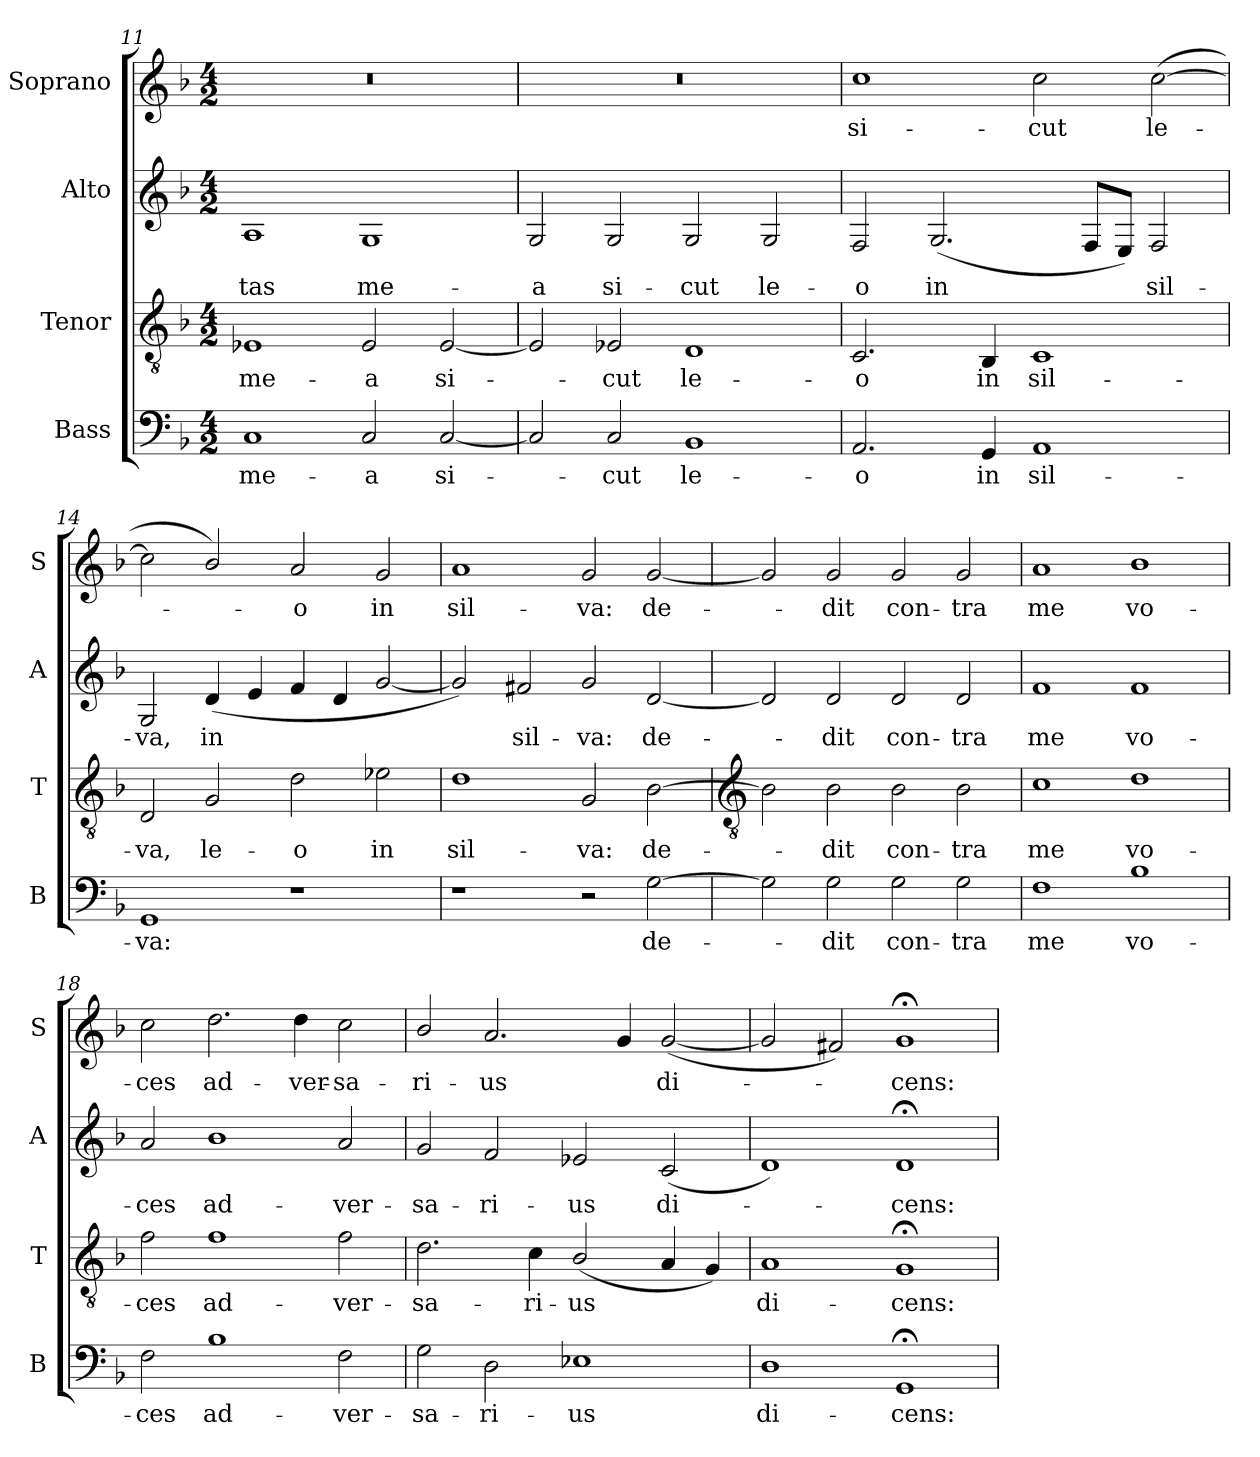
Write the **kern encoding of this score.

**kern	**text	**kern	**text	**kern	**text	**kern	**text
*part4	*part4	*part3	*part3	*part2	*part2	*part1	*part1
*staff4	*staff4	*staff3	*staff3	*staff2	*staff2	*staff1	*staff1
*I"Bass	*	*I"Tenor	*	*I"Alto	*	*I"Soprano	*
*I'B	*	*I'T	*	*I'A	*	*I'S	*
!!LO:LB:g=z
*clefF4	*	*clefGv2	*	*clefG2	*	*clefG2	*
*k[b-]	*	*k[b-]	*	*k[b-]	*	*k[b-]	*
*F:	*	*F:	*	*F:	*	*F:	*
*M4/2	*	*M4/2	*	*M4/2	*	*M4/2	*
=11	=11	=11	=11	=11	=11	=11	=11
!	!LO:LY:b	!	!LO:LY:b	!	!LO:LY:b	!	!
1C	me-	1E-X	me-	1A	-tas	0r	.
!	!LO:LY:b	!	!LO:LY:b	!	!LO:LY:b	!	!
2C	-a	2E-	-a	1G	me-	.	.
!	!LO:LY:b	!	!LO:LY:b	!	!	!	!
[2C	si-	[2E-	si-	.	.	.	.
=12	=12	=12	=12	=12	=12	=12	=12
!	!	!	!	!	!LO:LY:b	!	!
2C]	.	2E-]	.	2G	-a	0r	.
!	!LO:LY:b	!	!LO:LY:b	!	!LO:LY:b	!	!
2C	cut	2E-	cut	2G	si-	.	.
!	!LO:LY:b	!	!LO:LY:b	!	!LO:LY:b	!	!
1BB-	le-	1D	le-	2G	-cut	.	.
!	!	!	!	!	!LO:LY:b	!	!
.	.	.	.	2G	le-	.	.
=13	=13	=13	=13	=13	=13	=13	=13
!	!LO:LY:b	!	!LO:LY:b	!	!LO:LY:b	!	!LO:LY:b
2.AA	-o	2.C	-o	2F	-o	1cc	si-
!	!	!	!	!	!LO:LY:b	!	!
.	.	.	.	(<2.G	in	.	.
!	!LO:LY:b	!	!LO:LY:b	!	!	!	!
4GG	in	4BB-	in	.	.	.	.
!	!LO:LY:b	!	!LO:LY:b	!	!	!	!LO:LY:b
1AA	sil-	1C	sil-	.	.	2cc	-cut
.	.	.	.	8FL	.	.	.
.	.	.	.	8EJ)	.	.	.
!	!	!	!	!	!LO:LY:b	!	!LO:LY:b
.	.	.	.	2F	sil-	(>[2cc	le-
=14	=14	=14	=14	=14	=14	=14	=14
!	!LO:LY:b	!	!LO:LY:b	!	!LO:LY:b	!	!
1GG	-va:	2D	-va,	2G	-va,	2cc]	.
!	!	!	!LO:LY:b	!	!LO:LY:b	!	!
.	.	2G	le-	(<4d	in	2b-/)	.
.	.	.	.	4e	.	.	.
!	!	!	!LO:LY:b	!	!	!	!LO:LY:b
1r	.	2d	-o	4f	.	2a	o
.	.	.	.	4d	.	.	.
!	!	!	!LO:LY:b	!	!	!	!LO:LY:b
.	.	2e-X	in	[2g	.	2g	in
=15	=15	=15	=15	=15	=15	=15	=15
!	!	!	!LO:LY:b	!	!	!	!LO:LY:b
1r	.	1d	sil-	2g])	.	1a	sil-
!	!	!	!	!	!LO:LY:b	!	!
.	.	.	.	2f#	sil-	.	.
!	!	!	!LO:LY:b	!	!LO:LY:b	!	!LO:LY:b
2r	.	2G	-va:	2g	-va:	2g	-va:
!	!LO:LY:b	!	!LO:LY:b	!	!LO:LY:b	!	!LO:LY:b
[2G	de-	[2B-	de-	[2d	de-	[2g	de-
!!LO:LB:g=z
=16	=16	=16	=16	=16	=16	=16	=16
*	*	*clefGv2	*	*	*	*	*
2G]	.	2B-]	.	2d]	.	2g]	.
!	!LO:LY:b	!	!LO:LY:b	!	!LO:LY:b	!	!LO:LY:b
2G	-dit	2B-	dit	2d	dit	2g	dit
!	!LO:LY:b	!	!LO:LY:b	!	!LO:LY:b	!	!LO:LY:b
2G	con-	2B-	con-	2d	con-	2g	con-
!	!LO:LY:b	!	!LO:LY:b	!	!LO:LY:b	!	!LO:LY:b
2G	-tra	2B-	-tra	2d	-tra	2g	-tra
=17	=17	=17	=17	=17	=17	=17	=17
!	!LO:LY:b	!	!LO:LY:b	!	!LO:LY:b	!	!LO:LY:b
1F	me	1c	me	1f	me	1a	me
!	!LO:LY:b	!	!LO:LY:b	!	!LO:LY:b	!	!LO:LY:b
1B-	vo-	1d	vo-	1f	vo-	1b-	vo-
=18	=18	=18	=18	=18	=18	=18	=18
!	!LO:LY:b	!	!LO:LY:b	!	!LO:LY:b	!	!LO:LY:b
2F	-ces	2f	-ces	2a	-ces	2cc	-ces
!	!LO:LY:b	!	!LO:LY:b	!	!LO:LY:b	!	!LO:LY:b
1B-	ad-	1f	ad-	1b-	ad-	2.dd	ad-
!	!	!	!	!	!	!	!LO:LY:b
.	.	.	.	.	.	4dd	-ver-
!	!LO:LY:b	!	!LO:LY:b	!	!LO:LY:b	!	!LO:LY:b
2F	-ver-	2f	-ver-	2a	-ver-	2cc	-sa-
=19	=19	=19	=19	=19	=19	=19	=19
!	!LO:LY:b	!	!LO:LY:b	!	!LO:LY:b	!	!LO:LY:b
2G	-sa-	2.d	-sa-	2g	-sa-	2b-/	-ri-
!	!LO:LY:b	!	!	!	!LO:LY:b	!	!LO:LY:b
2D	-ri-	.	.	2f	-ri-	2.a	-us
!	!	!	!LO:LY:b	!	!	!	!
.	.	4c	-ri-	.	.	.	.
!	!LO:LY:b	!	!LO:LY:b	!	!LO:LY:b	!	!
1E-X	-us	(<2B-/	-us	2e-X	-us	.	.
.	.	.	.	.	.	4g	.
!	!	!	!	!	!LO:LY:b	!	!LO:LY:b
.	.	4A	.	(<2c	di-	(<[2g	di-
.	.	4G)	.	.	.	.	.
=20	=20	=20	=20	=20	=20	=20	=20
!	!LO:LY:b	!	!LO:LY:b	!	!	!	!
1D	di-	1A	di-	1d)	.	2g]	.
.	.	.	.	.	.	2f#X)	.
!	!LO:LY:b	!	!LO:LY:b	!	!LO:LY:b	!	!LO:LY:b
1GG;<	-cens:	1G;<	-cens:	1d;<	cens:	1g;<	cens:
=	=	=	=	=	=	=	=
*-	*-	*-	*-	*-	*-	*-	*-
